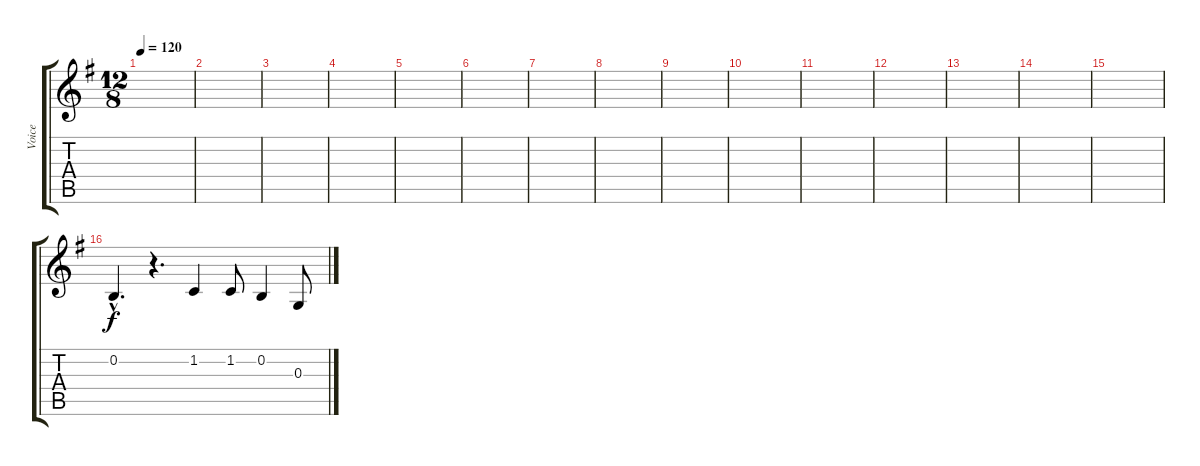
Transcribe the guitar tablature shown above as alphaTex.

\track ("Voice" "Voice") {instrument tuba}
\staff {score tabs}
\tuning (E4 B3 G3 D3 A2 E2) {hide}
\ts (12 8)
\tempo 120
\clef g2
\ks g
|
|
|
|
|
|
|
|
|
|
|
|
|
|
|
0.2{hac}.4{d} r.4{d} 1.2.4 1.2.8 0.2.4 0.3.8
